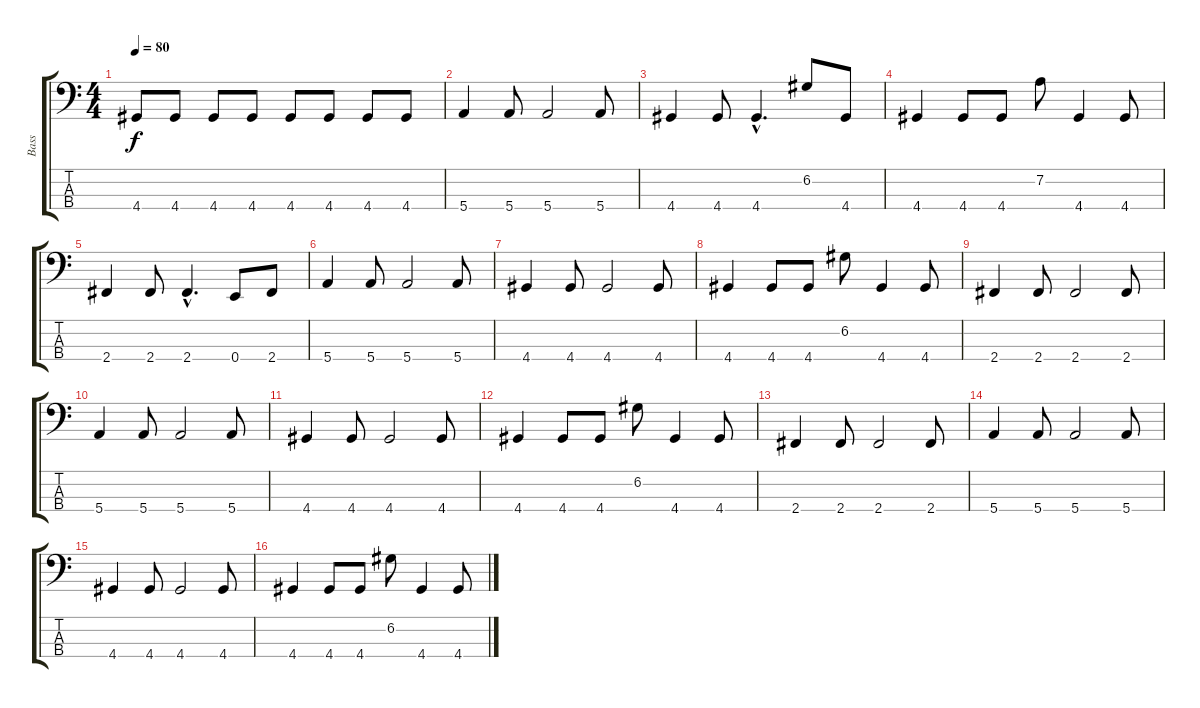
\track ("Bass" "Bass") {instrument electricbasspick}
\staff {score tabs}
\tuning (G2 D2 A1 E1) {hide}
\ts (4 4)
\tempo 80
\clef f4
\ks c
4.4.8{dy f} 4.4.8 4.4.8 4.4.8 4.4.8 4.4.8 4.4.8 4.4.8 |
5.4.4 5.4.8 5.4.2 5.4.8 |
4.4.4 4.4.8 4.4{hac}.4{d} 6.2.8 4.4.8 |
4.4.4 4.4.8 4.4.8 7.2.8 4.4.4 4.4.8 |
2.4.4 2.4.8 2.4{hac}.4{d} 0.4.8 2.4.8 |
5.4.4 5.4.8 5.4.2 5.4.8 |
4.4.4 4.4.8 4.4.2 4.4.8 |
4.4.4 4.4.8 4.4.8 6.2.8 4.4.4 4.4.8 |
2.4.4 2.4.8 2.4.2 2.4.8 |
5.4.4 5.4.8 5.4.2 5.4.8 |
4.4.4 4.4.8 4.4.2 4.4.8 |
4.4.4 4.4.8 4.4.8 6.2.8 4.4.4 4.4.8 |
2.4.4 2.4.8 2.4.2 2.4.8 |
5.4.4 5.4.8 5.4.2 5.4.8 |
4.4.4 4.4.8 4.4.2 4.4.8 |
4.4.4 4.4.8 4.4.8 6.2.8 4.4.4 4.4.8
